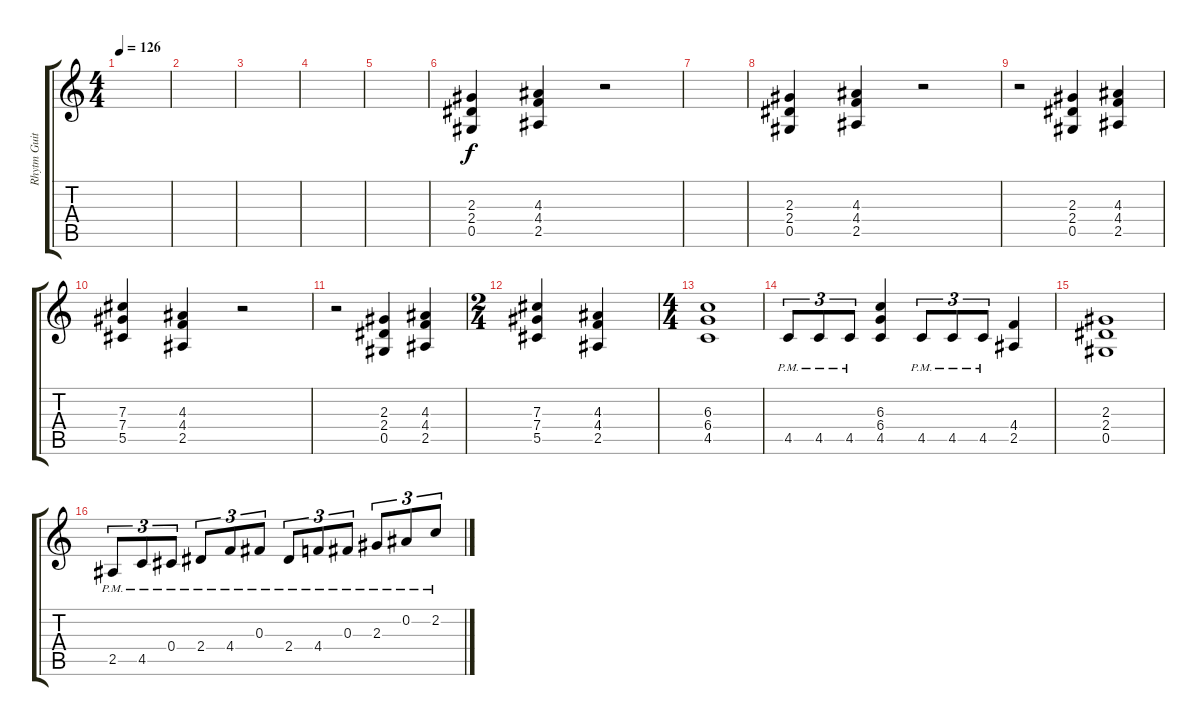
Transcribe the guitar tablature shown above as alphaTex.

\track ("Rhytm Guitar" "Rhytm Guit") {instrument distortionguitar}
\staff {score tabs}
\tuning (Eb4 Bb3 Gb3 Db3 Ab2 Eb2) {hide}
\ts (4 4)
\tempo 126
\clef g2
\ks c
|
|
|
|
|
(2.3 2.4 0.5).4{volume 16} (4.3 4.4 2.5).4 r.2 |
|
(2.3 2.4 0.5).4 (4.3 4.4 2.5).4 r.2 |
r.2 (2.3 2.4 0.5).4 (4.3 4.4 2.5).4 |
(7.3 7.4 5.5).4 (4.3 4.4 2.5).4 r.2 |
r.2 (2.3 2.4 0.5).4 (4.3 4.4 2.5).4 |
\ts (2 4)
(7.3 7.4 5.5).4 (4.3 4.4 2.5).4 |
\ts (4 4)
(6.3 6.4 4.5).1 |
4.5{pm}.8{tu (3 2)} 4.5{pm}.8{tu (3 2)} 4.5{pm}.8{tu (3 2)} (6.3 6.4 4.5).4 4.5{pm}.8{tu (3 2)} 4.5{pm}.8{tu (3 2)} 4.5{pm}.8{tu (3 2)} (4.4 2.5).4 |
(2.3 2.4 0.5).1 |
2.5{pm}.8{tu (3 2)} 4.5{pm}.8{tu (3 2)} 0.4{pm}.8{tu (3 2)} 2.4{pm}.8{tu (3 2)} 4.4{pm}.8{tu (3 2)} 0.3{pm}.8{tu (3 2)} 2.4{pm}.8{tu (3 2)} 4.4{pm}.8{tu (3 2)} 0.3{pm}.8{tu (3 2)} 2.3{pm}.8{tu (3 2)} 0.2{pm}.8{tu (3 2)} 2.2{pm}.8{tu (3 2)}
